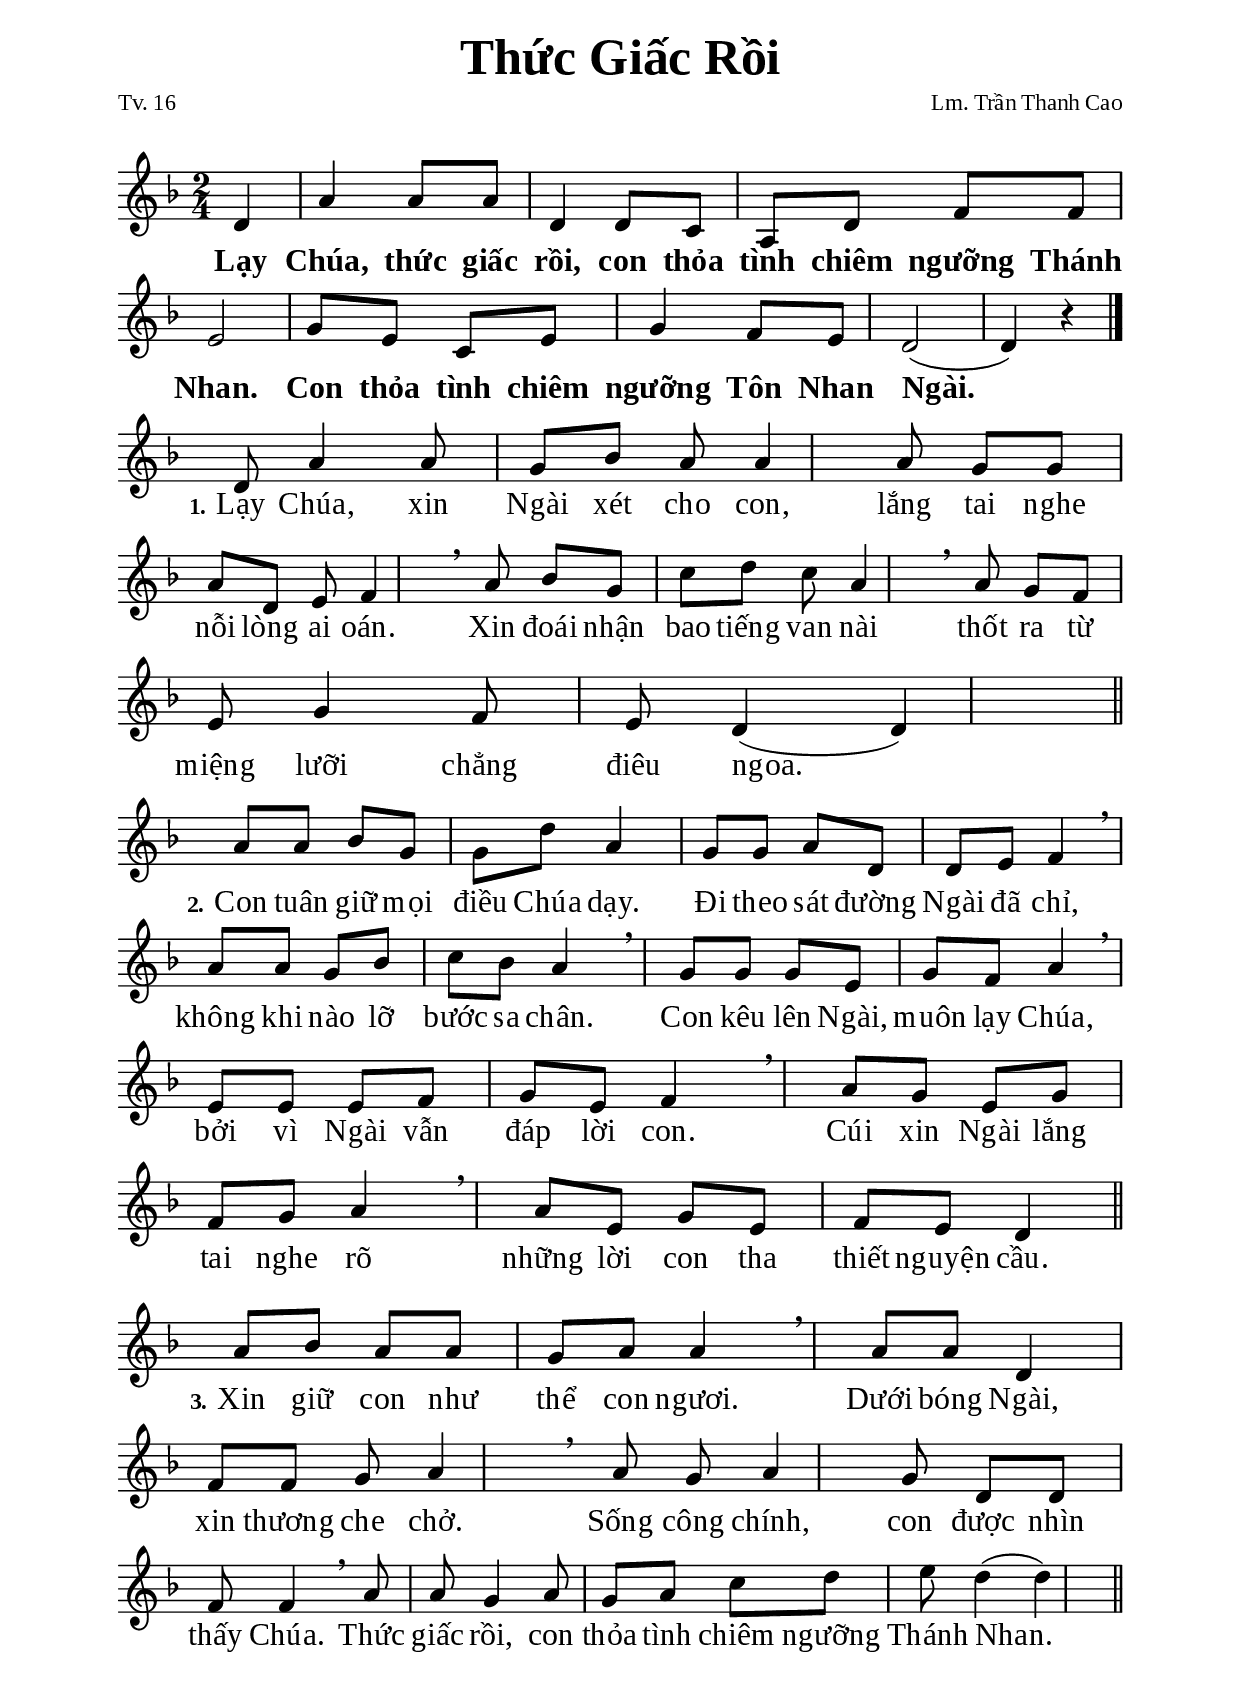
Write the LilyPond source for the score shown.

% Cài đặt chung
\version "2.20.0"
\include "english.ly"

\header {
  title = \markup { \fontsize #3 "Thức Giấc Rồi" }
  poet = "Tv. 16"
  composer = "Lm. Trần Thanh Cao"
  arranger = " "
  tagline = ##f
}

\paper {
  #(set-paper-size "a4")
  top-margin = 10\mm
  bottom-margin = 10\mm
  left-margin = 20\mm
  right-margin = 20\mm
  indent = #0
  #(define fonts
    (make-pango-font-tree
      "Liberation Serif"
      "Liberation Serif"
      "Liberation Serif"
      (/ 20 20)))
  page-count = #1
}

% Nhạc điệp khúc
nhacDiepKhuc= \relative c' {
  \partial 4 d4 |
  a' a8 a |
  d,4 d8 c |
  a d f f |
  e2 |
  g8 e c e |
  g4 f8 e |
  d2 ( |
  d4) r \bar "|."
}

% Nhạc phiên khúc
nhacPhienKhucMot = \relative c' {
  d8 a'4 a8 g bf a a4
  a8 g g a d, e f4 \breathe
  a8 bf g c d c a4 \breathe
  a8 g f e g4
  f8 e d4 (d) \bar "||"
  
}

nhacPhienKhucHai = \relative c'' {
  a8 a bf g g d' a4
  g8 g a d, d e f4 \breathe
  a8 a g bf c bf a4 \breathe
  g8 g g e g f a4 \breathe
  e8 e e f g e f4 \breathe
  a8 g e g f g a4 \breathe
  a8 e g e f e d4 \bar "||"
}

nhacPhienKhucBa = \relative c'' {
  a8 bf a a g a a4 \breathe
  a8 a d,4 f8 f g a4 \breathe
  a8 g a4 g8 d d f f4 \breathe
  a8 a g4 a8 g a c d e d4 (d) \bar "||"
}

% Lời điệp khúc
loiDiepKhuc = \lyricmode {
  Lạy Chúa, thức giấc rồi,
  con thỏa tình chiêm ngưỡng Thánh Nhan.
  Con thỏa tình chiêm ngưỡng Tôn Nhan Ngài.
}

% Lời phiên khúc
loiPhienKhucMot = \lyricmode {
  \set stanza = #"1."
  Lạy Chúa, xin Ngài xét cho con,
  lắng tai nghe nỗi lòng ai oán.
  Xin đoái nhận bao tiếng van nài
  thốt ra từ miệng lưỡi chẳng điêu ngoa.
}

loiPhienKhucHai = \lyricmode {
  \set stanza = #"2."
  Con tuân giữ mọi điều Chúa dạy.
  Đi theo sát đường Ngài đã chỉ,
  không khi nào lỡ bước sa chân.
  Con kêu lên Ngài,
  muôn lạy Chúa, bởi vì Ngài vẫn đáp lời con.
  Cúi xin Ngài lắng tai nghe rõ
  những lời con tha thiết nguyện cầu.
}

loiPhienKhucBa = \lyricmode {
  \set stanza = #"3."
  Xin giữ con như thể con ngươi.
  Dưới bóng Ngài, xin thương che chở.
  Sống công chính, con được nhìn thấy Chúa.
  Thức giấc rồi, con thỏa tình chiêm ngưỡng Thánh Nhan.
}


% Dàn trang
\score {
  \new ChoirStaff <<
    \new Staff = diepKhuc \with {
        \consists "Merge_rests_engraver"
        \magnifyStaff #(magstep +1)
      }
      <<
      \new Voice = beSop {
        \key f \major \time 2/4 \nhacDiepKhuc
      }
    >>
    \new Lyrics \lyricsto beSop \loiDiepKhuc
  >>
  \layout {
    \override Lyrics.LyricText.font-series = #'bold
    \override Lyrics.LyricText.font-size = #+3
    \override Lyrics.LyricSpace.minimum-distance = #1.5
    \override Score.BarNumber.break-visibility = ##(#f #f #f)
    \override Score.SpacingSpanner.uniform-stretching = ##t
  }
}

\score {
  \new ChoirStaff <<
    \new Staff = phienKhuc \with {
        \magnifyStaff #(magstep +1)
      }
      <<
      \new Voice = beSop {
        \key f \major \time 2/4 \nhacPhienKhucMot
      }
    >>
    \new Lyrics \lyricsto beSop \loiPhienKhucMot
  >>
  \layout {
    \override Staff.TimeSignature.transparent = ##t
    \override Lyrics.LyricText.font-size = #+3
    \override Lyrics.LyricSpace.minimum-distance = #0.5
    \override Score.BarNumber.break-visibility = ##(#f #f #f)
    \override Score.SpacingSpanner.uniform-stretching = ##t
    \set Score.barAlways = ##t
    \set Score.defaultBarType = ""
  } 
}

\score {
  \new ChoirStaff <<
    \new Staff = phienKhuc \with {
        \magnifyStaff #(magstep +1)
      }
      <<
      \new Voice = beSop {
        \key f \major \time 2/4 \nhacPhienKhucHai
      }
    >>
    \new Lyrics \lyricsto beSop \loiPhienKhucHai
  >>
  \layout {
    \override Staff.TimeSignature.transparent = ##t
    \override Lyrics.LyricText.font-size = #+3
    \override Lyrics.LyricSpace.minimum-distance = #0.5
    \override Score.BarNumber.break-visibility = ##(#f #f #f)
    \override Score.SpacingSpanner.uniform-stretching = ##t
    \set Score.barAlways = ##t
    \set Score.defaultBarType = ""
  } 
}

\score {
  \new ChoirStaff <<
    \new Staff = phienKhuc \with {
        \magnifyStaff #(magstep +1)
      }
      <<
      \new Voice = beSop {
        \key f \major \time 2/4 \nhacPhienKhucBa
      }
    >>
    \new Lyrics \lyricsto beSop \loiPhienKhucBa
  >>
  \layout {
    \override Staff.TimeSignature.transparent = ##t
    \override Lyrics.LyricText.font-size = #+3
    \override Lyrics.LyricSpace.minimum-distance = #0.5
    \override Score.BarNumber.break-visibility = ##(#f #f #f)
    \override Score.SpacingSpanner.uniform-stretching = ##t
    \set Score.barAlways = ##t
    \set Score.defaultBarType = ""
  } 
}
